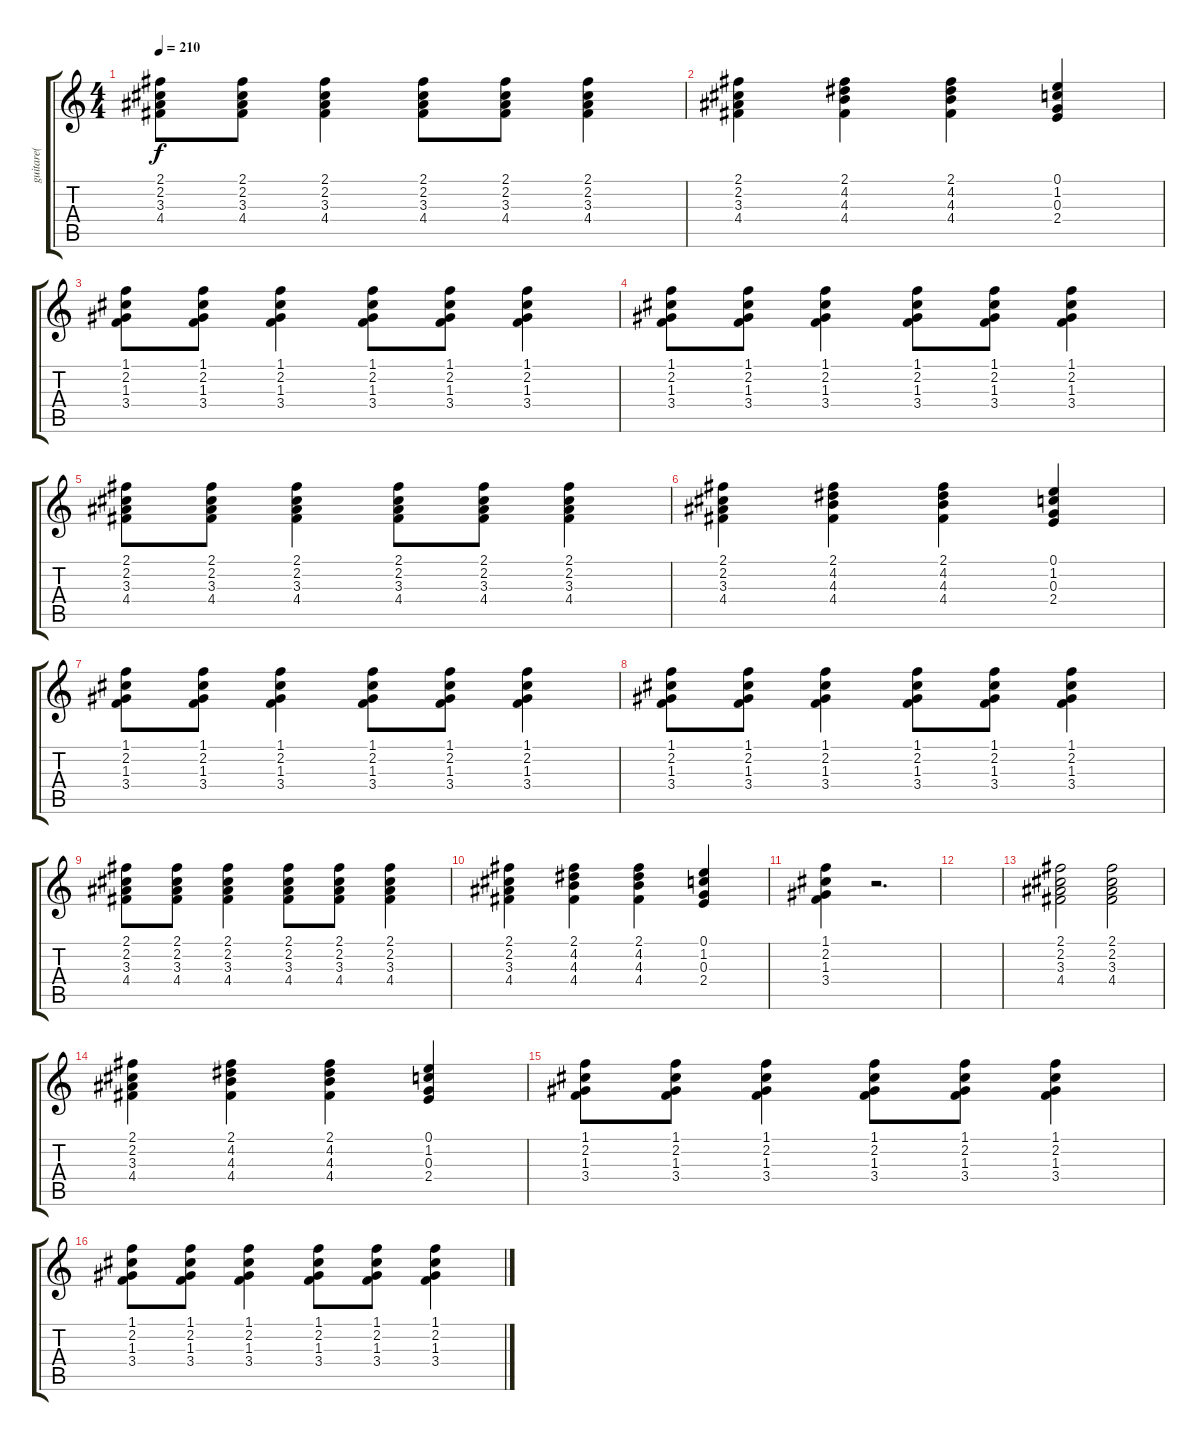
\track ("guitare(  Pete Davidson ) " "guitare(  ") {instrument distortionguitar}
\staff {score tabs}
\tuning (E4 B3 G3 D3 A2 E2) {hide}
\ts (4 4)
\tempo 210
\clef g2
\ks c
(2.1 2.2 3.3 4.4).8{dy f} (2.1 2.2 3.3 4.4).8 (2.1 2.2 3.3 4.4).4 (2.1 2.2 3.3 4.4).8 (2.1 2.2 3.3 4.4).8 (2.1 2.2 3.3 4.4).4 |
(2.1 2.2 3.3 4.4).4 (2.1 4.2 4.3 4.4).4 (2.1 4.2 4.3 4.4).4 (0.1 1.2 0.3 2.4).4 |
(1.1 2.2 1.3 3.4).8 (1.1 2.2 1.3 3.4).8 (1.1 2.2 1.3 3.4).4 (1.1 2.2 1.3 3.4).8 (1.1 2.2 1.3 3.4).8 (1.1 2.2 1.3 3.4).4 |
(1.1 2.2 1.3 3.4).8 (1.1 2.2 1.3 3.4).8 (1.1 2.2 1.3 3.4).4 (1.1 2.2 1.3 3.4).8 (1.1 2.2 1.3 3.4).8 (1.1 2.2 1.3 3.4).4 |
(2.1 2.2 3.3 4.4).8 (2.1 2.2 3.3 4.4).8 (2.1 2.2 3.3 4.4).4 (2.1 2.2 3.3 4.4).8 (2.1 2.2 3.3 4.4).8 (2.1 2.2 3.3 4.4).4 |
(2.1 2.2 3.3 4.4).4 (2.1 4.2 4.3 4.4).4 (2.1 4.2 4.3 4.4).4 (0.1 1.2 0.3 2.4).4 |
(1.1 2.2 1.3 3.4).8 (1.1 2.2 1.3 3.4).8 (1.1 2.2 1.3 3.4).4 (1.1 2.2 1.3 3.4).8 (1.1 2.2 1.3 3.4).8 (1.1 2.2 1.3 3.4).4 |
(1.1 2.2 1.3 3.4).8 (1.1 2.2 1.3 3.4).8 (1.1 2.2 1.3 3.4).4 (1.1 2.2 1.3 3.4).8 (1.1 2.2 1.3 3.4).8 (1.1 2.2 1.3 3.4).4 |
(2.1 2.2 3.3 4.4).8 (2.1 2.2 3.3 4.4).8 (2.1 2.2 3.3 4.4).4 (2.1 2.2 3.3 4.4).8 (2.1 2.2 3.3 4.4).8 (2.1 2.2 3.3 4.4).4 |
(2.1 2.2 3.3 4.4).4 (2.1 4.2 4.3 4.4).4 (2.1 4.2 4.3 4.4).4 (0.1 1.2 0.3 2.4).4 |
(1.1 2.2 1.3 3.4).4 r.2{d} |
|
(2.1 2.2 3.3 4.4).2 (2.1 2.2 3.3 4.4).2 |
(2.1 2.2 3.3 4.4).4 (2.1 4.2 4.3 4.4).4 (2.1 4.2 4.3 4.4).4 (0.1 1.2 0.3 2.4).4 |
(1.1 2.2 1.3 3.4).8{volume 12} (1.1 2.2 1.3 3.4).8 (1.1 2.2 1.3 3.4).4 (1.1 2.2 1.3 3.4).8 (1.1 2.2 1.3 3.4).8 (1.1 2.2 1.3 3.4).4 |
(1.1 2.2 1.3 3.4).8 (1.1 2.2 1.3 3.4).8 (1.1 2.2 1.3 3.4).4 (1.1 2.2 1.3 3.4).8 (1.1 2.2 1.3 3.4).8 (1.1 2.2 1.3 3.4).4
